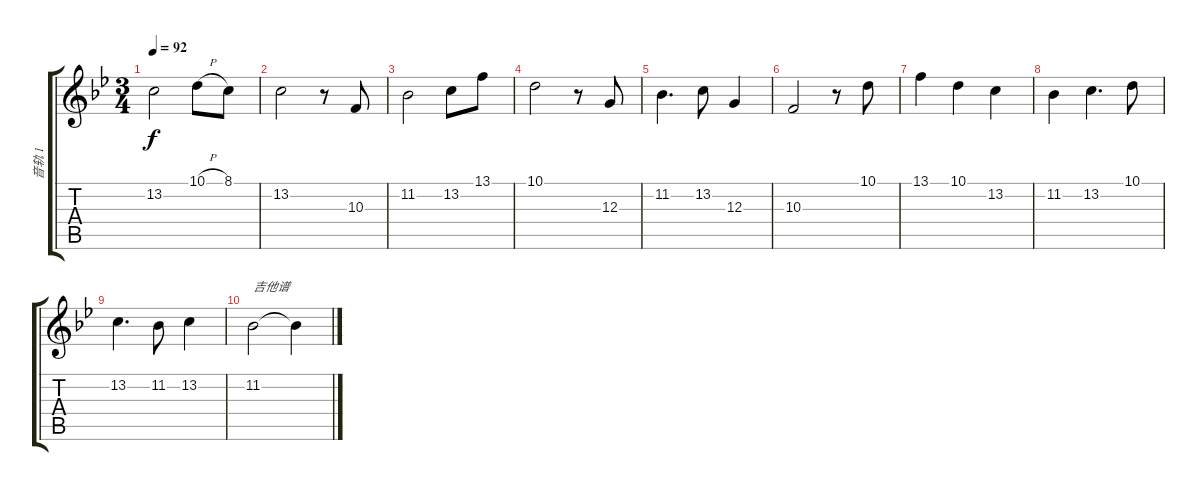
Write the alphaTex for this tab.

\track ("音轨 1" "音轨 1") {instrument electricgrandpiano}
\staff {score tabs}
\tuning (E4 B3 G3 D3 A2 E2) {hide}
\ts (3 4)
\tempo 92
\clef g2
\ks bb
13.2.2{dy f} 10.1{h}.8 8.1.8 |
13.2.2 r.8 10.3.8 |
11.2.2 13.2.8 13.1.8 |
10.1.2 r.8 12.3.8 |
11.2.4{d} 13.2.8 12.3.4 |
10.3.2 r.8 10.1.8 |
13.1.4 10.1.4 13.2.4 |
11.2.4 13.2.4{d} 10.1.8 |
13.2.4{d} 11.2.8 13.2.4 |
11.2.2{txt "吉他谱"} 11.2{t}.4
